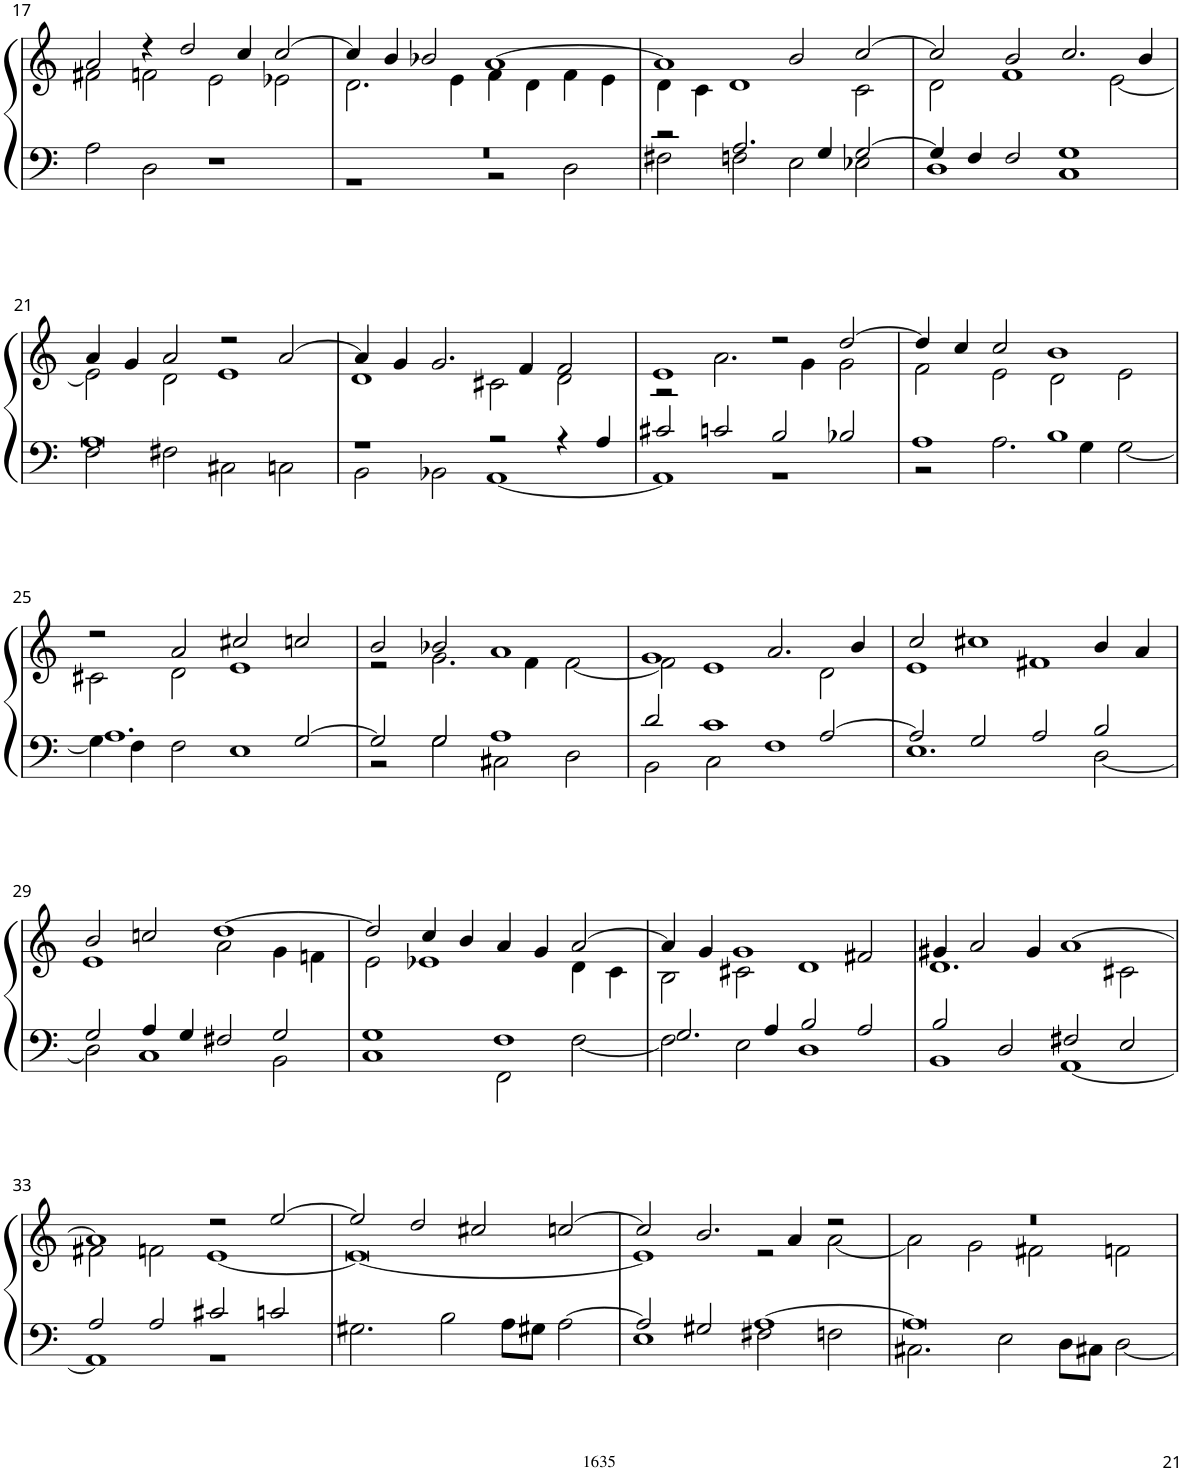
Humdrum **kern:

**kern	**kern
*part1	*part1
*staff2	*staff1
*I"Organ	*
!!LO:PB:g=z
*clefF4	*clefG2
*k[]	*k[]
*M4/2	*M4/2
=17	=17
*	*^
2A\	2a/	2f#X\
2D\	4r	2fn\
.	2dd/	.
1r	.	2e\
.	4cc/	.
.	[2cc/	2e-X\
=18	=18	=18
*^	*	*
0r	1r	4cc/]	2.d\
.	.	4b/	.
.	.	2b-X/	.
.	.	.	4e\
.	2r	[1a	4f\
.	.	.	4d\
.	2D\	.	4f\
.	.	.	4e\
=19	=19	=19	=19
2r	2F#X\	1a]	4d\
.	.	.	4c\
2.A/	2Fn\	.	1d
.	2E\	2b/	.
4G/	.	.	.
[2G/	2E-X\	[2cc/	2c\
=20	=20	=20	=20
4G/]	1D	2cc/]	2d\
4F/	.	.	.
2F/	.	2b/	1f
1G	1C	2.cc/	.
.	.	.	[2e\
.	.	4b/	.
!!LO:LB:g=z	!!
=21	=21	=21	=21
0A	2F\	4a/	2e\]
.	.	4g/	.
.	2F#X\	2a/	2d\
.	2C#X\	2r	1e
.	2Cn\	[2a/	.
=22	=22	=22	=22
1r	2BB\	4a/]	1d
.	.	4g/	.
.	2BB-X\	2.g/	.
2r	[1AA	.	2c#X\
.	.	4f/	.
4r	.	2f/	2d\
4A/	.	.	.
=23	=23	=23	=23
2c#X/	1AA]	1e	2r
2cn/	.	.	2.a\
2B/	1r	2r	.
.	.	.	4g\
2B-X/	.	[2dd/	2g\
=24	=24	=24	=24
1A	2r	4dd/]	2f\
.	.	4cc/	.
.	2.A\	2cc/	2e\
1B	.	1b	2d\
.	4G\	.	.
.	[2G\	.	2e\
!!LO:LB:g=z	!!
=25	=25	=25	=25
1.A	4G\]	2r	2c#X\
.	4F\	.	.
.	2F\	2a/	2d\
.	1E	2cc#X/	1e
[2G/	.	2ccn/	.
=26	=26	=26	=26
2G/]	2r	2b/	2r
2G/	2G\	2b-X/	2.g\
1A	2C#X\	1a	.
.	.	.	4f\
.	2D\	.	[2f\
=27	=27	=27	=27
2d/	2BB\	1g	2f\]
1c	2C\	.	1e
.	1F	2.a/	.
[2A/	.	.	2d\
.	.	4b/	.
=28	=28	=28	=28
2A/]	1.E	2cc/	1e
2G/	.	1cc#X	.
2A/	.	.	1f#X
2B/	[2D\	4b/	.
.	.	4a/	.
!!LO:LB:g=z	!!
=29	=29	=29	=29
2G/	2D\]	2b/	1e
4A/	1C	2ccn/	.
4G/	.	.	.
2F#X/	.	[1dd	2a\
2G/	2BB\	.	4g\
.	.	.	4fn\
=30	=30	=30	=30
1G	1C	2dd/]	2e\
.	.	4cc/	1e-X
.	.	4b/	.
1F	2FF\	4a/	.
.	.	4g/	.
.	[2F\	[2a/	4d\
.	.	.	4c\
=31	=31	=31	=31
2.G/	2F\]	4a/]	2B\
.	.	4g/	.
.	2E\	1g	2c#X\
4A/	.	.	.
2B/	1D	.	1d
2A/	.	2f#X/	.
=32	=32	=32	=32
2B/	1BB	4g#X/	1.d
.	.	2a/	.
2D/	.	.	.
.	.	4g#/	.
2F#X/	[1AA	[1a	.
2E/	.	.	2c#X\
!!LO:LB:g=z	!!
=33	=33	=33	=33
2A/	1AA]	1a]	2f#X\
2A/	.	.	2fn\
2c#X/	1r	2r	[1e
2cn/	.	[2ee/	.
*v	*v	*	*
=34	=34	=34
2.G#X\	2ee/]	0e_
.	2dd/	.
2B\	.	.
.	2cc#X/	.
8A\L	.	.
8G#X\J	.	.
[2A\	[2ccn/	.
=35	=35	=35
*^	*	*
2A/]	1E	2cc/]	1e]
2G#X/	.	2.b/	.
[1A	2F#X\	.	2r
.	.	4a/	.
.	2Fn\	2r	[2a\
=36	=36	=36	=36
0A]	2.C#X\	0r	2a\]
.	.	.	2g\
.	2E\	.	.
.	.	.	2f#X\
.	8D\L	.	.
.	8C#X\J	.	.
.	[2D\	.	2fn\
*v	*v	*	*
*	*v	*v
=	=
*-	*-
